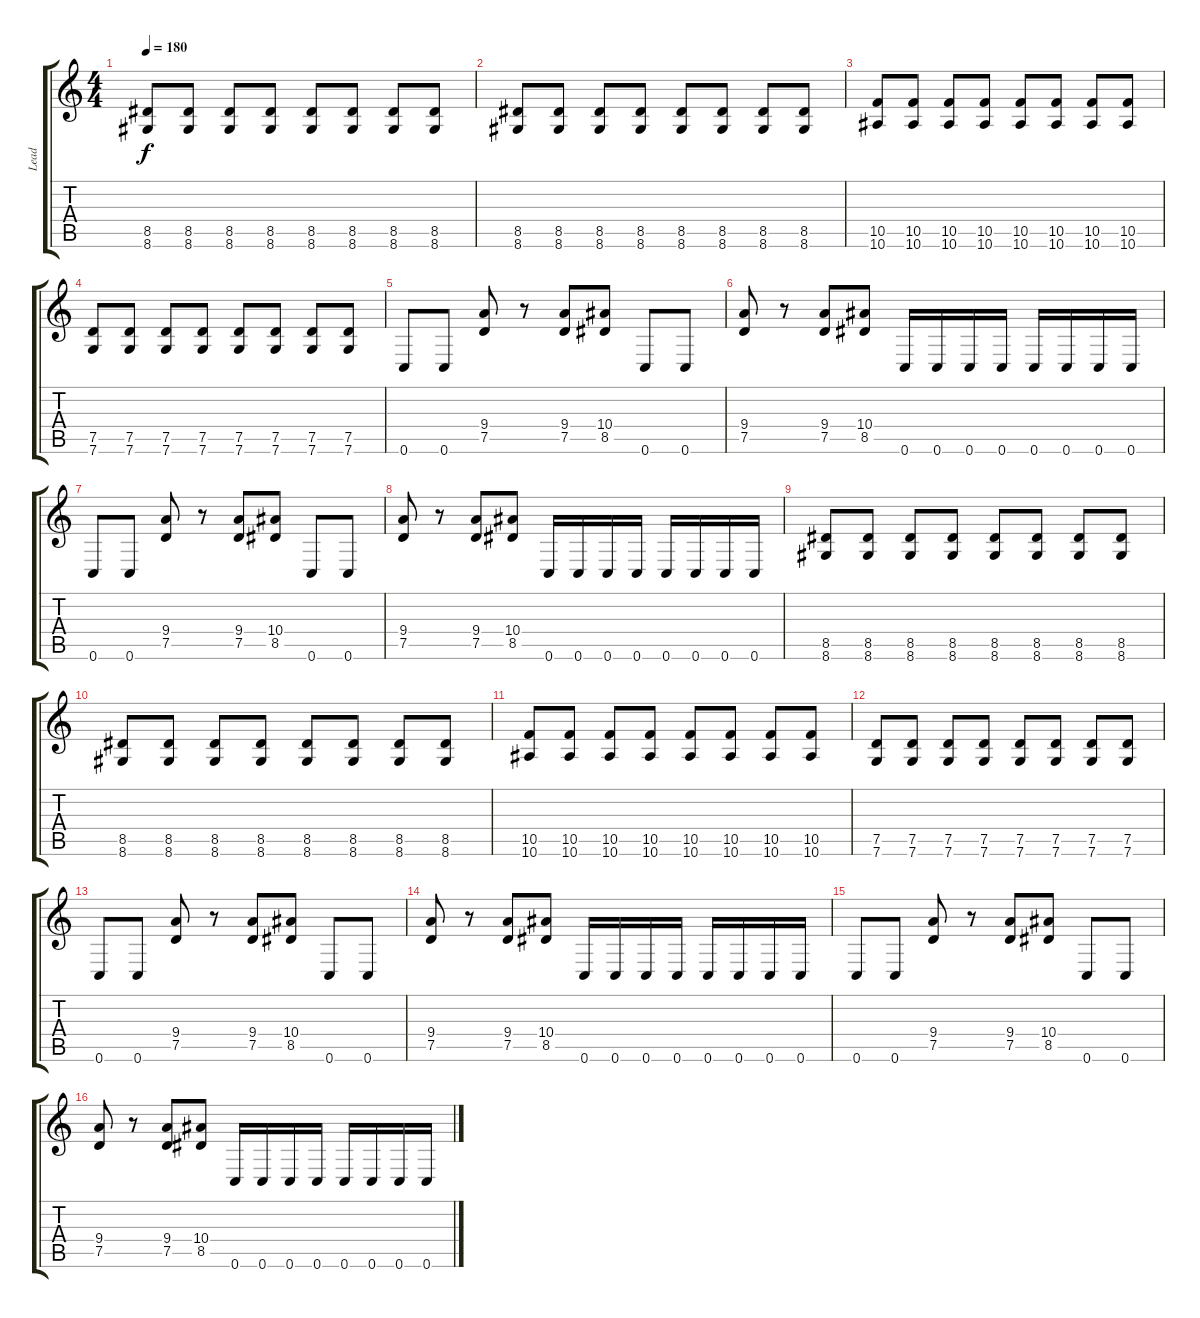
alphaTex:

\track ("Lead" "Lead") {instrument distortionguitar}
\staff {score tabs}
\tuning (D4 A3 F3 C3 G2 C2) {hide}
\ts (4 4)
\tempo 180
\clef g2
\ks c
(8.5 8.6).8{dy f} (8.5 8.6).8 (8.5 8.6).8 (8.5 8.6).8 (8.5 8.6).8 (8.5 8.6).8 (8.5 8.6).8 (8.5 8.6).8 |
(8.5 8.6).8 (8.5 8.6).8 (8.5 8.6).8 (8.5 8.6).8 (8.5 8.6).8 (8.5 8.6).8 (8.5 8.6).8 (8.5 8.6).8 |
(10.5 10.6).8 (10.5 10.6).8 (10.5 10.6).8 (10.5 10.6).8 (10.5 10.6).8 (10.5 10.6).8 (10.5 10.6).8 (10.5 10.6).8 |
(7.5 7.6).8 (7.5 7.6).8 (7.5 7.6).8 (7.5 7.6).8 (7.5 7.6).8 (7.5 7.6).8 (7.5 7.6).8 (7.5 7.6).8 |
0.6.8 0.6.8 (9.4 7.5).8 r.8 (9.4 7.5).8 (10.4 8.5).8 0.6.8 0.6.8 |
(9.4 7.5).8 r.8 (9.4 7.5).8 (10.4 8.5).8 0.6.16 0.6.16 0.6.16 0.6.16 0.6.16 0.6.16 0.6.16 0.6.16 |
0.6.8 0.6.8 (9.4 7.5).8 r.8 (9.4 7.5).8 (10.4 8.5).8 0.6.8 0.6.8 |
(9.4 7.5).8 r.8 (9.4 7.5).8 (10.4 8.5).8 0.6.16 0.6.16 0.6.16 0.6.16 0.6.16 0.6.16 0.6.16 0.6.16 |
(8.5 8.6).8 (8.5 8.6).8 (8.5 8.6).8 (8.5 8.6).8 (8.5 8.6).8 (8.5 8.6).8 (8.5 8.6).8 (8.5 8.6).8 |
(8.5 8.6).8 (8.5 8.6).8 (8.5 8.6).8 (8.5 8.6).8 (8.5 8.6).8 (8.5 8.6).8 (8.5 8.6).8 (8.5 8.6).8 |
(10.5 10.6).8 (10.5 10.6).8 (10.5 10.6).8 (10.5 10.6).8 (10.5 10.6).8 (10.5 10.6).8 (10.5 10.6).8 (10.5 10.6).8 |
(7.5 7.6).8 (7.5 7.6).8 (7.5 7.6).8 (7.5 7.6).8 (7.5 7.6).8 (7.5 7.6).8 (7.5 7.6).8 (7.5 7.6).8 |
0.6.8 0.6.8 (9.4 7.5).8 r.8 (9.4 7.5).8 (10.4 8.5).8 0.6.8 0.6.8 |
(9.4 7.5).8 r.8 (9.4 7.5).8 (10.4 8.5).8 0.6.16 0.6.16 0.6.16 0.6.16 0.6.16 0.6.16 0.6.16 0.6.16 |
0.6.8 0.6.8 (9.4 7.5).8 r.8 (9.4 7.5).8 (10.4 8.5).8 0.6.8 0.6.8 |
(9.4 7.5).8 r.8 (9.4 7.5).8 (10.4 8.5).8 0.6.16 0.6.16 0.6.16 0.6.16 0.6.16 0.6.16 0.6.16 0.6.16
